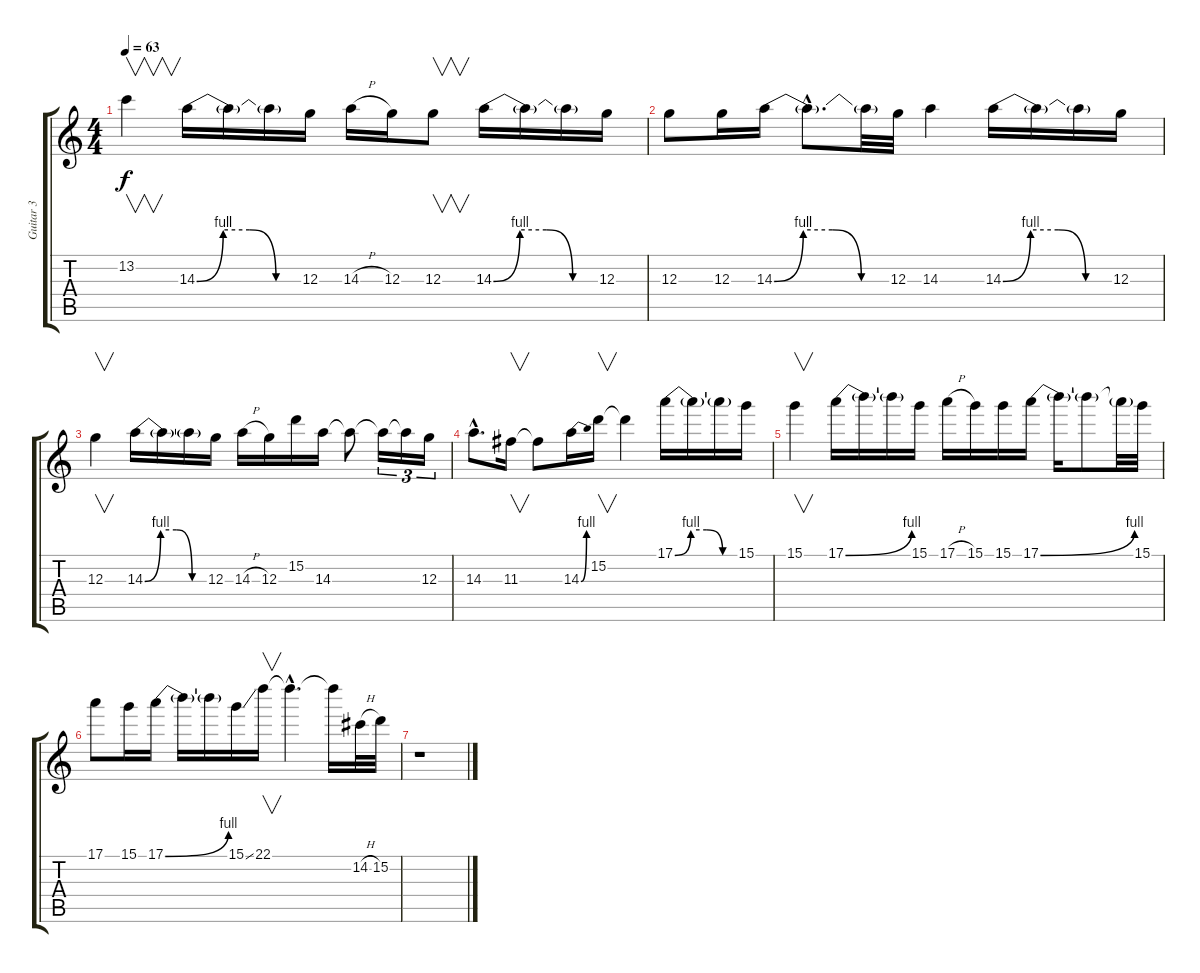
\track ("Guitar 3" "Guitar 3") {instrument distortionguitar}
\staff {score tabs}
\tuning (E4 B3 G3 D3 A2 E2) {hide}
\ts (4 4)
\tempo 63
\clef g2
\ks c
13.2.4{v dy f} 14.3{be (custom 0 0 15 4 30 4 45 0 60 0)}.16 14.3{t}.16 14.3{t}.16 12.3.16 14.3{h}.16 12.3.16 12.3.8{v} 14.3{be (custom 0 0 15 4 30 4 45 0 60 0)}.16 14.3{t}.16 14.3{t}.16 12.3.16 |
12.3.8 12.3.16 14.3{be (custom 0 0 15 4 30 4 45 0 60 0)}.16 14.3{hac t}.8{d} 14.3{t}.32 12.3.32 14.3.4 14.3{be (custom 0 0 15 4 30 4 45 0 60 0)}.16 14.3{t}.16 14.3{t}.16 12.3.16 |
12.3.4{v} 14.3{be (custom 0 0 15 4 30 4 45 0 60 0)}.16 14.3{t}.16 14.3{t}.16 12.3.16 14.3{h}.16 12.3.16 15.2.16 14.3.16 14.3{t}.8 14.3{t}.16{tu (3 2)} 14.3{t}.16{tu (3 2)} 12.3.16{tu (3 2)} |
14.3{hac}.8{d} 11.3.16{v} 11.3{t}.8 14.3{be (bend 0 0 60 4)}.16 15.2.16{v} 15.2{t}.4 17.1{be (custom 0 0 15 4 30 4 45 0 60 0)}.16 17.1{t}.16 17.1{t}.16 15.1.16 |
15.1.4{v} 17.1{be (bend 0 0 60 4)}.16 17.1{t}.16 17.1{t}.16 15.1.16 17.1{h}.16 15.1.16 15.1.16 17.1{be (bend 0 0 60 4)}.16 17.1{t}.16 17.1{t}.8 17.1{t}.32 15.1.32 |
17.1.8 15.1.16 17.1{be (bend 0 0 60 4)}.16 17.1{t}.16 17.1{t}.16 15.1{ss}.16 22.1.16{v} 22.1{hac t}.4{d} 22.1{t}.16 14.2{h}.32 15.2.32 |
r.1
